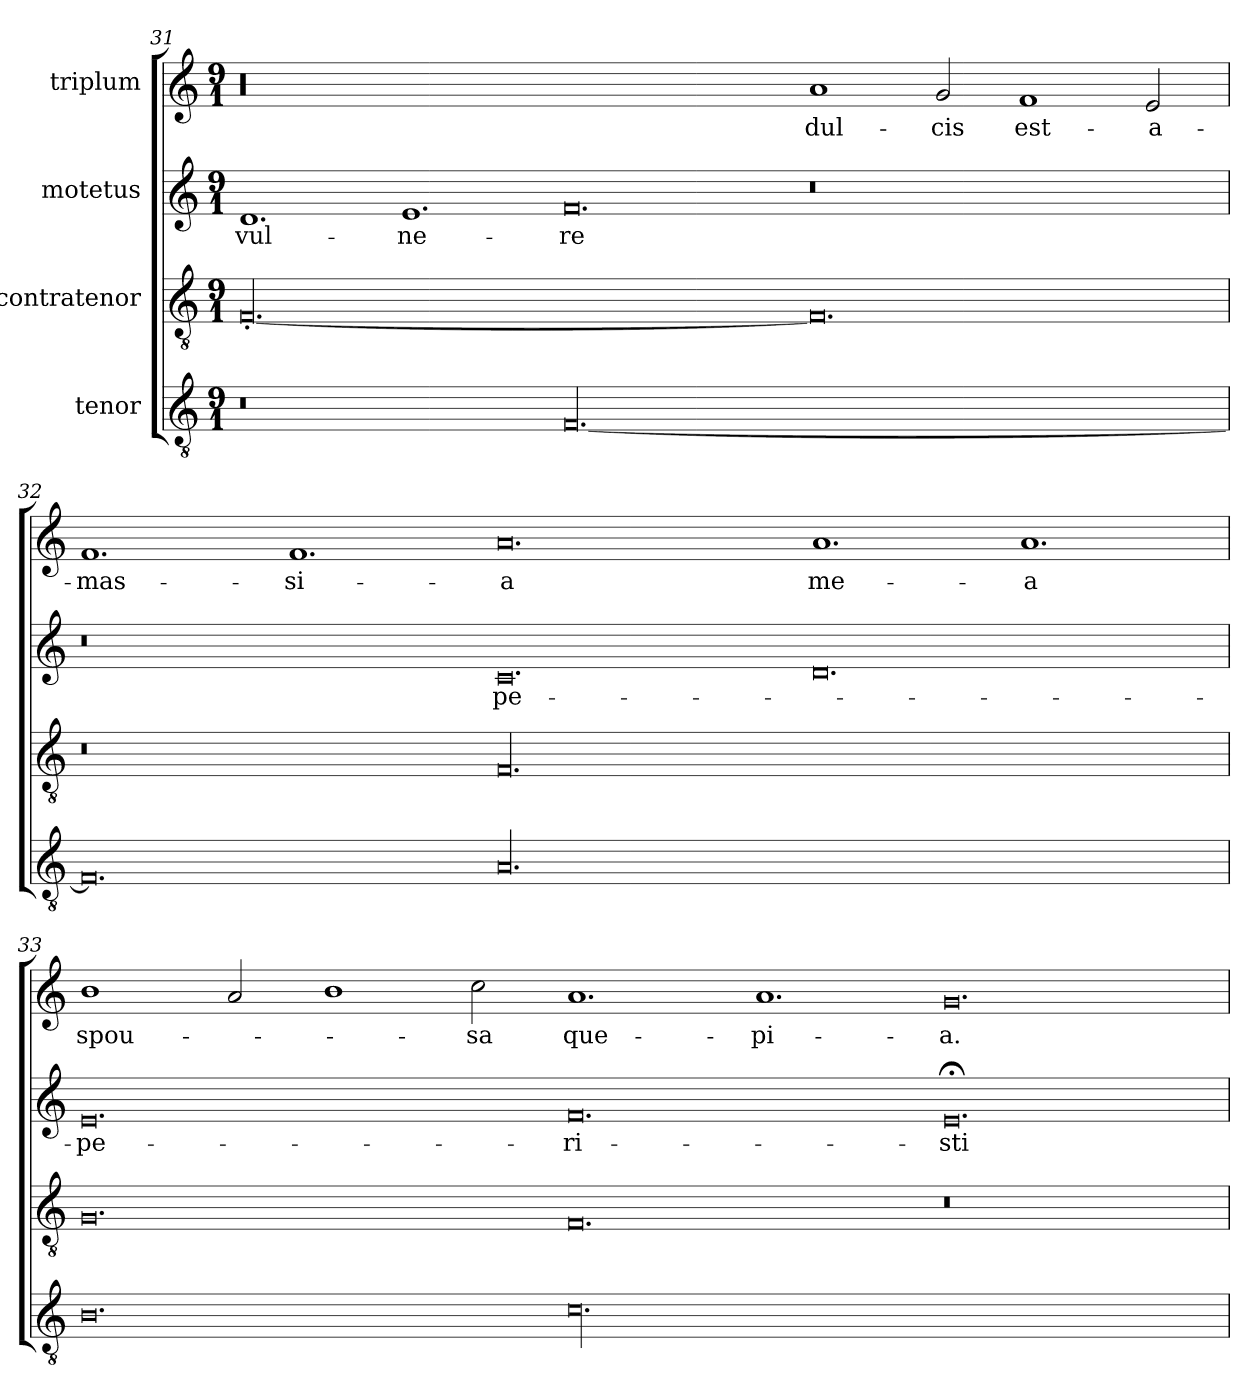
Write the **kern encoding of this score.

**kern	**kern	**kern	**text	**kern	**text
*part4	*part3	*part2	*part2	*part1	*part1
*staff4	*staff3	*staff2	*staff2	*staff1	*staff1
*I"tenor	*I"contratenor	*I"motetus	*	*I"triplum	*
*clefGv2	*clefGv2	*clefG2	*	*clefG2	*
*k[]	*k[]	*k[]	*	*k[]	*
*C:	*C:	*C:	*	*C:	*
*M9/1	*M9/1	*M9/1	*	*M9/1	*
=31	=31	=31	=31	=31	=31
0.r	[00.F'/	1.d/	vul-	00.r	.
.	.	1.e/	-ne-	.	.
[00.F/	.	0.f/	-re	.	.
.	0.F/]	0.r	.	1a/	dul-
.	.	.	.	2g/	-cis
.	.	.	.	1f/	est-
.	.	.	.	2e/	a-
!!LO:LB:g=z
=32	=32	=32	=32	=32	=32
0.F/]	0.r	0.r	.	1.f/	-mas-
.	.	.	.	1.f/	-si-
00.A/	00.F/	0.c/	pe-	0.a/	-a
.	.	0.d/	.	1.a/	me-
.	.	.	.	1.a/	-a
=33	=33	=33	=33	=33	=33
0.B\	0.G/	0.e/	-pe-	1b\	spou-
.	.	.	.	2a/	.
.	.	.	.	1b\	.
.	.	.	.	2cc\	-sa
00.c\	0.F/	0.f/	-ri-	1.a/	que-
.	.	.	.	1.a/	pi-
.	0.r	0.e;</	-sti	0.g/	-a.
=	=	=	=	=	=
*-	*-	*-	*-	*-	*-
